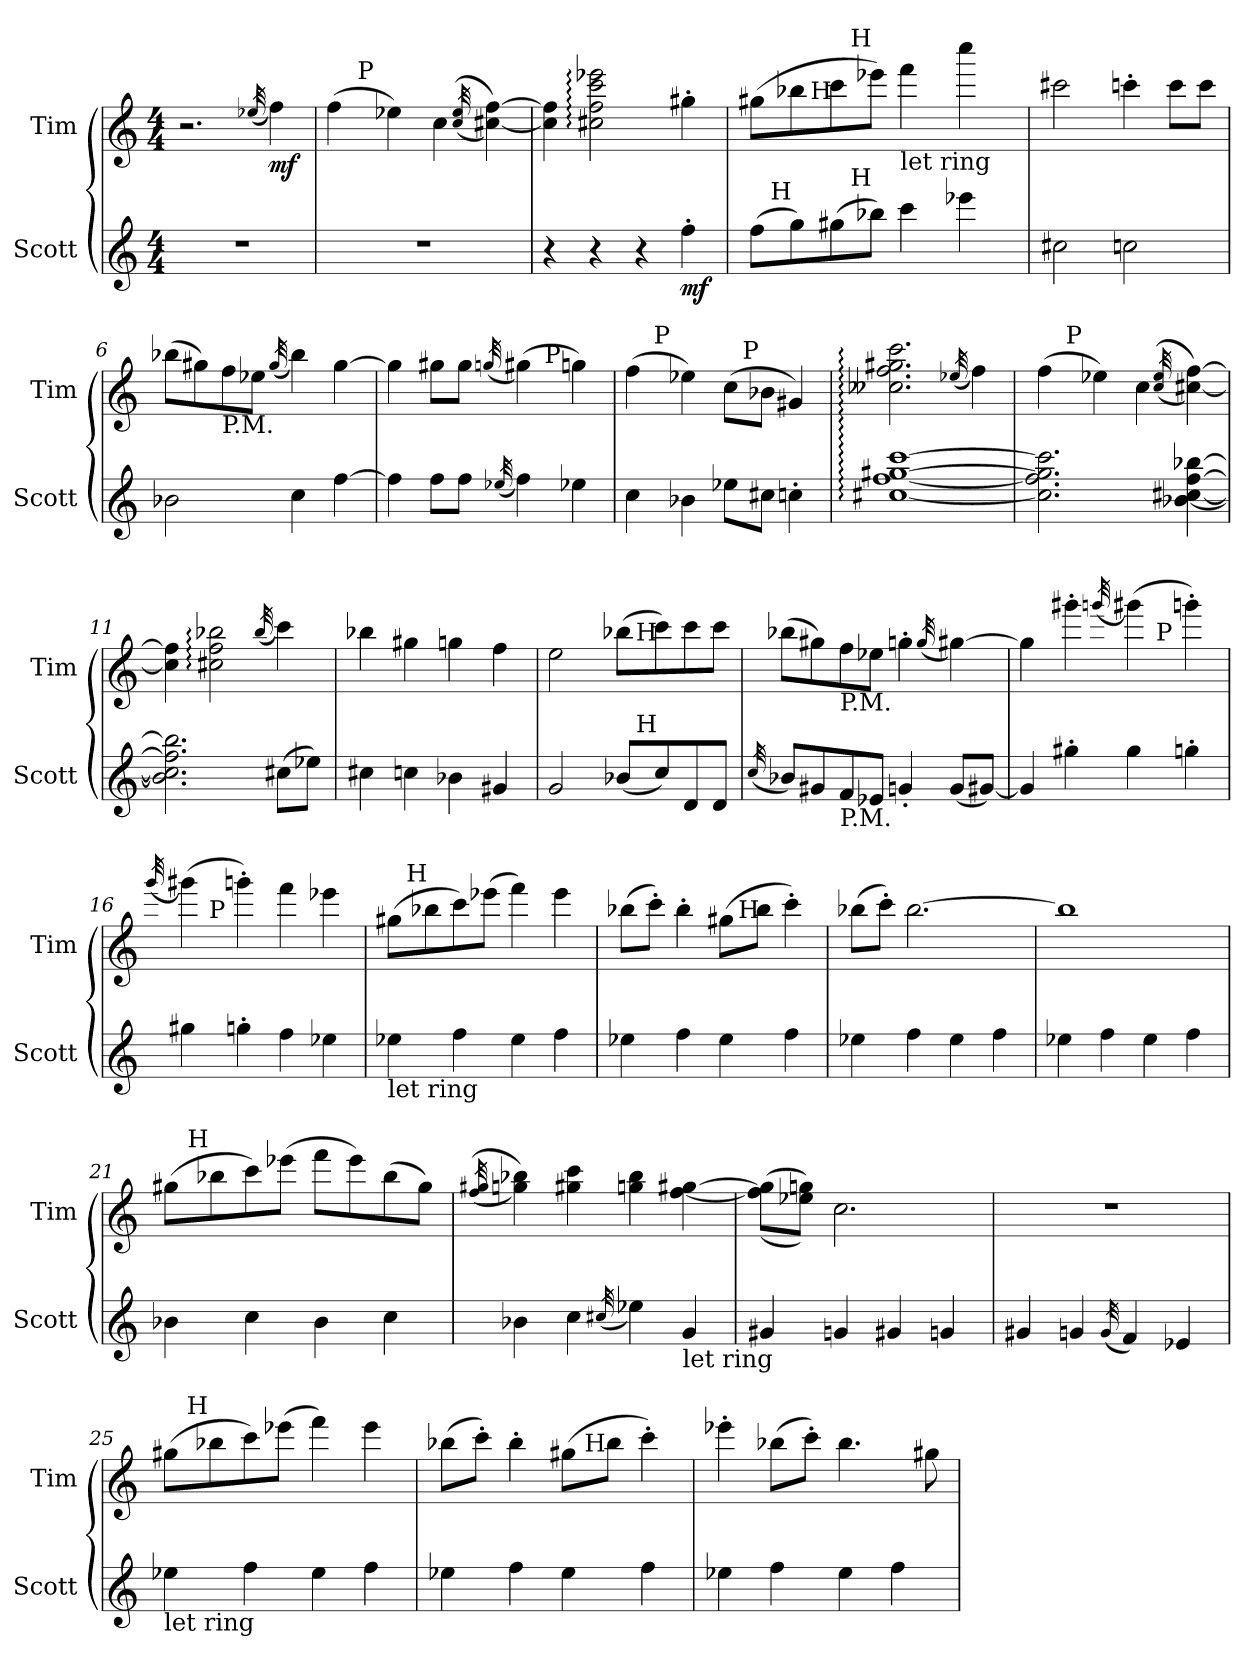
**kern	**dynam	**kern	**dynam
*part2	*part2	*part1	*part1
*staff2	*staff2	*staff1	*staff1
*I"Scott	*	*I"Tim	*
*I'Scott	*	*I'Tim	*
*clefG2	*	*clefG2	*
*ITrd7c12	*	*ITrd7c12	*
*k[]	*	*k[]	*
*C:	*	*C:	*
*M4/4	*	*M4/4	*
*MM180	*	*MM180	*
=1	=1	=1	=1
1r	.	2.r	.
.	.	(32qe-X/	.
!	!	!	!LO:DY:b
.	.	4f\)	mf
=2	=2	=2	=2
*	*	*^	*
1r	.	(4f\	8ryy	.
!	!	!	!LO:TX:a:t=P	!
.	.	.	2..ryy	.
.	.	4e-X\)	.	.
.	.	4c\	.	.
.	.	((32qc/ 32qe-/	.	.
.	.	[4c#X\ [4f\))	.	.
*	*	*v	*v	*
=3	=3	=3	=3
4r	.	4c#\] 4f\]	.
4r	.	2c#X\:: 2f\:: 2cc\:: 2ee-X\::	.
4r	.	.	.
!	!LO:DY:b	!	!
4f'\	mf	4g#X'\	.
=4	=4	=4	=4
*^	*	*^	*
*	*^	*	*	*^	*
(8f\L	16ryy	4ryy	.	(8g#X\L	8.ryy	4ryy	.
!	!LO:TX:a:t=H	!	!	!	!	!	!
.	2...ryy	.	.	.	.	.	.
8g\)	.	.	.	8b-X\	.	.	.
!	!	!	!	!	!LO:TX:a:t=H	!	!
.	.	.	.	.	2ryy	.	.
(8g#X\	.	16ryy	.	8cc\	.	16ryy	.
!	!	!	!	!	!	!LO:TX:a:t=H	!
!	!	!LO:TX:a:t=H	!	!	!	!	!
.	.	2ryy	.	.	.	2ryy	.
8b-X\J)	.	.	.	8ee-X\J)	.	.	.
!	!	!	!	!LO:TX:b:t=let ring	!	!	!
4cc\	.	.	.	4ff\	.	.	.
.	.	.	.	.	4ryy	.	.
4ee-X\	.	.	.	4ccc\	.	.	.
.	.	8.ryy	.	.	.	8.ryy	.
.	.	.	.	.	16ryy	.	.
*v	*v	*v	*	*	*	*	*
*	*	*v	*v	*v	*
=5	=5	=5	=5
2c#X\	.	2cc#X\	.
2cn\	.	4ccn'\	.
.	.	8cc\L	.
.	.	8cc\J	.
!!LO:LB:g=z
=6	=6	=6	=6
2B-X\	.	(8b-X\L	.
.	.	8g#X\)	.
!	!	!LO:TX:b:t=P.M.	!
.	.	8f\	.
.	.	8e-X\J	.
.	.	(32qg#/	.
4c\	.	4b-\)	.
[4f\	.	[4g#\	.
=7	=7	=7	=7
*	*	*^	*
4f\]	.	4g#\]	2ryy	.
8f\L	.	8g#X\L	.	.
8f\J	.	8g#\J	.	.
(32qe-X/	.	(32qgn/	.	.
4f\)	.	(4g#X\)	8ryy	.
!	!	!	!LO:TX:a:t=P	!
.	.	.	4.ryy	.
4e-\	.	4gn\)	.	.
=8	=8	=8	=8	=8
*	*	*	*^	*
4c\	.	(4f\	8ryy	2ryy	.
!	!	!	!LO:TX:a:t=P	!	!
.	.	.	2..ryy	.	.
4B-X\	.	4e-X\)	.	.	.
8e-X\L	.	(8c\L	.	16ryy	.
!	!	!	!	!LO:TX:a:t=P	!
.	.	.	.	4..ryy	.
8c#X\J	.	8B-X\J	.	.	.
4cn'\	.	4G#X/)	.	.	.
*	*	*v	*v	*v	*
=9	=9	=9	=9
[1c#X:: [1f:: [1g#X:: [1cc::	.	2.c--X\:: 2.f\:: 2.g#X\:: 2.cc\::	.
.	.	(32qe-X/	.
.	.	4f\)	.
!!LO:LB:g=z
=10	=10	=10	=10
*	*	*^	*
2.c#\] 2.f\] 2.g#\] 2.cc\]	.	(4f\	8ryy	.
!	!	!	!LO:TX:a:t=P	!
.	.	.	2..ryy	.
.	.	4e-X\)	.	.
.	.	4c\	.	.
.	.	((32qc/ 32qe-/	.	.
[4B-X\ [4c#X\ [4f\ [4b-X\	.	[4c#X\ [4f\))	.	.
*	*	*v	*v	*
=11	=11	=11	=11
2.B-\] 2.c#\] 2.f\] 2.b-\]	.	4c#\] 4f\]	.
.	.	2c#X\:: 2f\:: 2b-X\::	.
.	.	(32qb-/	.
(8c#X\L	.	4cc\)	.
8e-X\J)	.	.	.
=12	=12	=12	=12
4c#X\	.	4b-X\	.
4cn\	.	4g#X\	.
4B-X\	.	4gn\	.
4G#X/	.	4f\	.
=13	=13	=13	=13
*^	*	*^	*
2G/	2ryy	.	2e\	2ryy	.
(8B-X/L	16ryy	.	(8b-X\L	16ryy	.
!	!	!	!	!LO:TX:a:t=H	!
!	!LO:TX:a:t=H	!	!	!	!
.	4..ryy	.	.	4..ryy	.
8c/)	.	.	8cc\)	.	.
8D/	.	.	8cc\	.	.
8D/J	.	.	8cc\J	.	.
*v	*v	*	*	*	*
*	*	*v	*v	*
!!LO:LB:g=z
=14	=14	=14	=14
(32qc/	.	.	.
8B-X/L)	.	(8b-X\L	.
8G#X/	.	8g#X\)	.
!	!	!LO:TX:b:t=P.M.	!
!LO:TX:b:t=P.M.	!	!	!
8F/	.	8f\	.
8E-X/J	.	8e-X\J	.
4Gn'/	.	4gn'\	.
.	.	(32qg/	.
(8G/L	.	[4g#X\)	.
[8G#X/J)	.	.	.
=15	=15	=15	=15
*	*	*^	*
4G#/]	.	4g#\]	2ryy	.
4g#X'\	.	4gg#X'\	.	.
.	.	(32qggn/	.	.
4g#\	.	(4gg#X\)	8ryy	.
!	!	!	!LO:TX:a:t=P	!
.	.	.	4.ryy	.
4gn'\	.	4ggn'\)	.	.
=16	=16	=16	=16	=16
.	.	(32qgg/	.	.
4g#X\	.	(4gg#X\)	8ryy	.
!	!	!	!LO:TX:a:t=P	!
.	.	.	2..ryy	.
4gn'\	.	4ggn'\)	.	.
4f\	.	4ff\	.	.
4e-X\	.	4ee-X\	.	.
=17	=17	=17	=17	=17
!LO:TX:b:t=let ring	!	!	!	!
4e-X\	.	(8g#X\L	16ryy	.
!	!	!	!LO:TX:a:t=H	!
.	.	.	2...ryy	.
.	.	8b-X\	.	.
4f\	.	8cc\)	.	.
.	.	(8ee-X\J	.	.
4e-\	.	4ff\)	.	.
4f\	.	4ee-\	.	.
!!LO:LB:g=z	!!
=18	=18	=18	=18	=18
4e-X\	.	(8b-X\L	2ryy	.
.	.	8cc'\J)	.	.
4f\	.	4b-'\	.	.
4e-\	.	(8g#X\L	16ryy	.
!	!	!	!LO:TX:a:t=H	!
.	.	.	4..ryy	.
.	.	8b-\J	.	.
4f\	.	4cc'\)	.	.
*	*	*v	*v	*
=19	=19	=19	=19
4e-X\	.	(8b-X\L	.
.	.	8cc'\J)	.
4f\	.	[2.b-\	.
4e-\	.	.	.
4f\	.	.	.
=20	=20	=20	=20
4e-X\	.	1b-]	.
4f\	.	.	.
4e-\	.	.	.
4f\	.	.	.
=21	=21	=21	=21
*	*	*^	*
4B-X\	.	(8g#X\L	16ryy	.
!	!	!	!LO:TX:a:t=H	!
.	.	.	2...ryy	.
.	.	8b-X\	.	.
4c\	.	8cc\)	.	.
.	.	(8ee-X\J	.	.
4B-\	.	8ff\L	.	.
.	.	8ee-\)	.	.
4c\	.	(8b-\	.	.
.	.	8g#\J)	.	.
*	*	*v	*v	*
!!LO:PB:g=z
=22	=22	=22	=22
.	.	((32qf/ 32qg#X/	.
4B-X\	.	4gn\ 4b-X\))	.
4c\	.	4g#X\ 4cc\	.
(32qc#X/	.	.	.
4e-X\)	.	4gn\ 4b-\	.
!LO:TX:b:t=let ring	!	!	!
4G/	.	[4f\ [4g#X\	.
=23	=23	=23	=23
4G#X/	.	((8f\] 8g#\]L	.
.	.	8e-X\ 8gn\J))	.
4Gn/	.	2.c\	.
4G#X/	.	.	.
4Gn/	.	.	.
=24	=24	=24	=24
4G#X/	.	1r	.
4Gn/	.	.	.
(32qG/	.	.	.
4F/)	.	.	.
4E-X/	.	.	.
=25	=25	=25	=25
!LO:TX:b:t=let ring	!	!	!
*	*	*^	*
4e-X\	.	(8g#X\L	16ryy	.
!	!	!	!LO:TX:a:t=H	!
.	.	.	2...ryy	.
.	.	8b-X\	.	.
4f\	.	8cc\)	.	.
.	.	(8ee-X\J	.	.
4e-\	.	4ff\)	.	.
4f\	.	4ee-\	.	.
!!LO:LB:g=z	!!
=26	=26	=26	=26	=26
4e-X\	.	(8b-X\L	2ryy	.
.	.	8cc'\J)	.	.
4f\	.	4b-'\	.	.
4e-\	.	(8g#X\L	16ryy	.
!	!	!	!LO:TX:a:t=H	!
.	.	.	4..ryy	.
.	.	8b-\J	.	.
4f\	.	4cc'\)	.	.
*	*	*v	*v	*
=27	=27	=27	=27
4e-X\	.	4ee-X'\	.
4f\	.	(8b-X\L	.
.	.	8cc'\J)	.
4e-\	.	4.b-\	.
4f\	.	.	.
.	.	8g#X\	.
=	=	=	=
*-	*-	*-	*-
